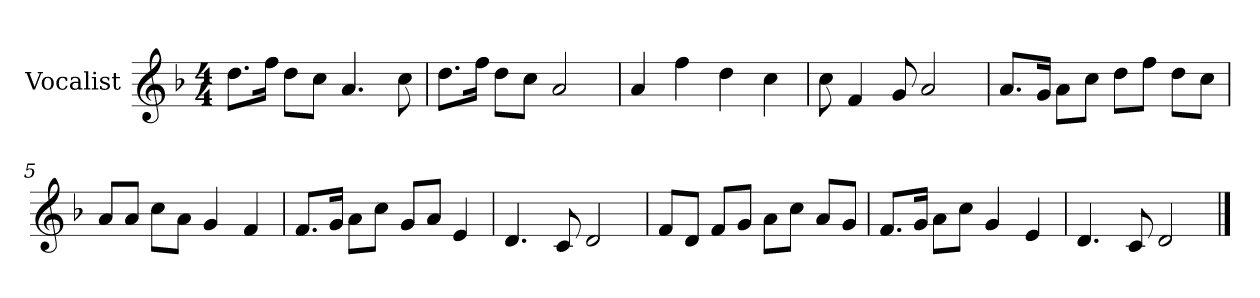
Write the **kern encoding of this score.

**kern
*part1
*staff1
*I"Vocalist
*k[b-]
*F:
*M4/4
=
8.ddL
16ffJk
8ddL
8ccJ
4.a
8cc
=1
8.ddL
16ffJk
8ddL
8ccJ
2a
=2
4a
4ff
4dd
4cc
=3
8cc
4f
8g
2a
=4
8.aL
16gJk
8aL
8ccJ
8ddL
8ffJ
8ddL
8ccJ
=5
8aL
8aJ
8ccL
8aJ
4g
4f
=6
8.fL
16gJk
8aL
8ccJ
8gL
8aJ
4e
=7
4.d
8c
2d
=8
8fL
8dJ
8fL
8gJ
8aL
8ccJ
8aL
8gJ
=9
8.fL
16gJk
8aL
8ccJ
4g
4e
=10
4.d
8c
2d
==
*-
